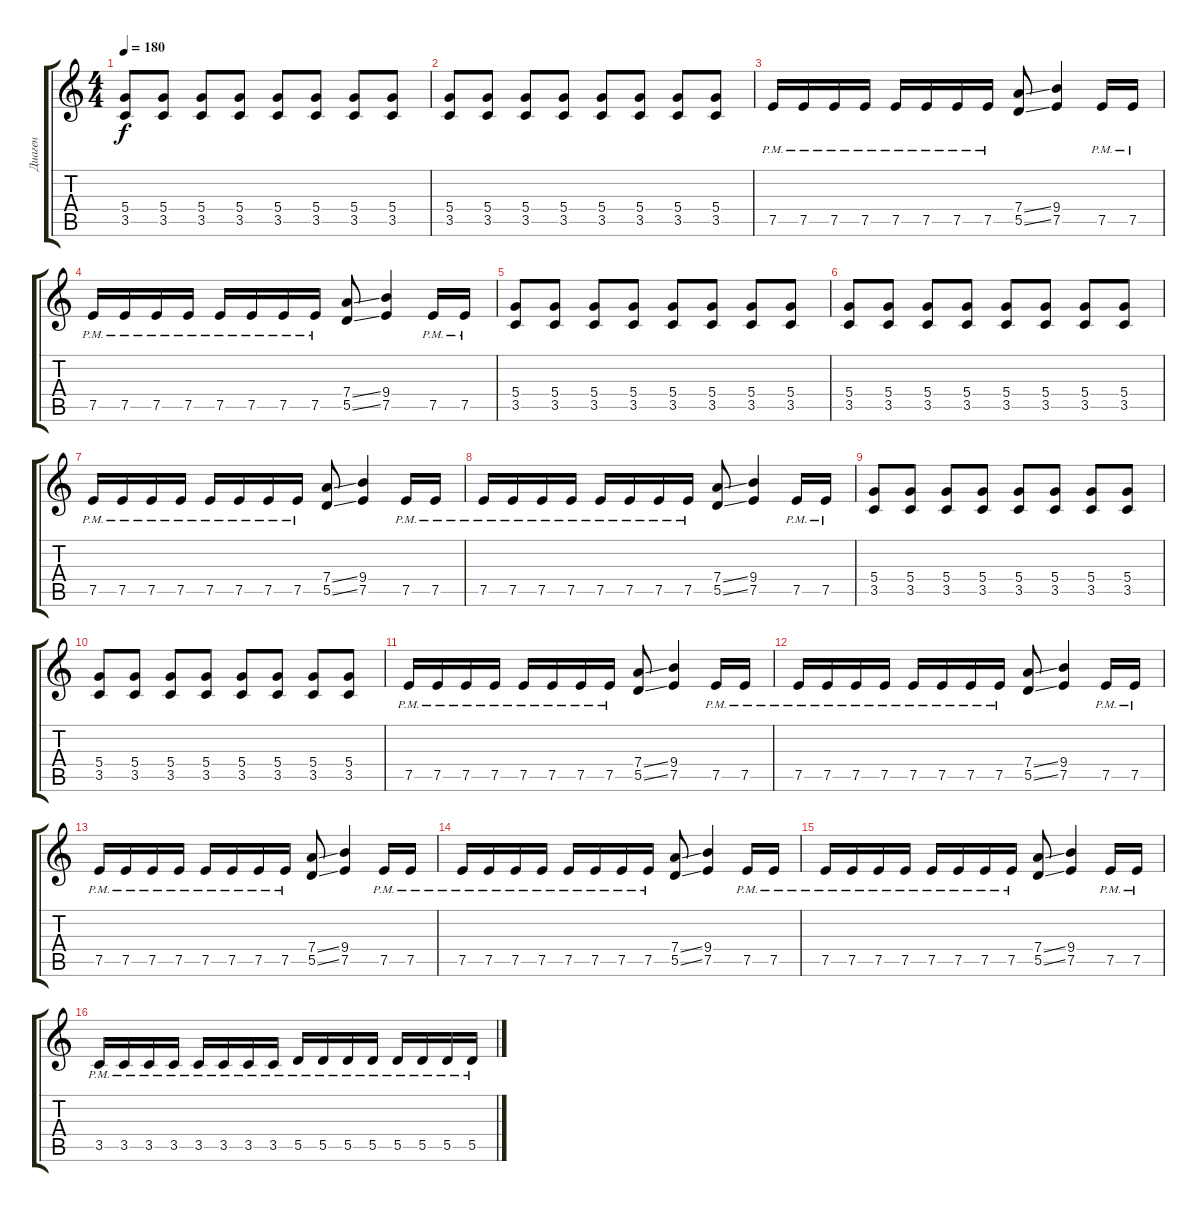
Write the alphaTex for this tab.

\track ("Диаген" "Диаген") {instrument overdrivenguitar}
\staff {score tabs}
\tuning (E4 B3 G3 D3 A2 E2) {hide}
\ts (4 4)
\tempo 180
\clef g2
\ks c
(5.4 3.5).8{dy f} (5.4 3.5).8 (5.4 3.5).8 (5.4 3.5).8 (5.4 3.5).8 (5.4 3.5).8 (5.4 3.5).8 (5.4 3.5).8 |
(5.4 3.5).8 (5.4 3.5).8 (5.4 3.5).8 (5.4 3.5).8 (5.4 3.5).8 (5.4 3.5).8 (5.4 3.5).8 (5.4 3.5).8 |
7.5{pm}.16 7.5{pm}.16 7.5{pm}.16 7.5{pm}.16 7.5{pm}.16 7.5{pm}.16 7.5{pm}.16 7.5{pm}.16 (7.4{ss} 5.5{ss}).8 (9.4 7.5).4 7.5{pm}.16 7.5{pm}.16 |
7.5{pm}.16 7.5{pm}.16 7.5{pm}.16 7.5{pm}.16 7.5{pm}.16 7.5{pm}.16 7.5{pm}.16 7.5{pm}.16 (7.4{ss} 5.5{ss}).8 (9.4 7.5).4 7.5{pm}.16 7.5{pm}.16 |
(5.4 3.5).8 (5.4 3.5).8 (5.4 3.5).8 (5.4 3.5).8 (5.4 3.5).8 (5.4 3.5).8 (5.4 3.5).8 (5.4 3.5).8 |
(5.4 3.5).8 (5.4 3.5).8 (5.4 3.5).8 (5.4 3.5).8 (5.4 3.5).8 (5.4 3.5).8 (5.4 3.5).8 (5.4 3.5).8 |
7.5{pm}.16 7.5{pm}.16 7.5{pm}.16 7.5{pm}.16 7.5{pm}.16 7.5{pm}.16 7.5{pm}.16 7.5{pm}.16 (7.4{ss} 5.5{ss}).8 (9.4 7.5).4 7.5{pm}.16 7.5{pm}.16 |
7.5{pm}.16 7.5{pm}.16 7.5{pm}.16 7.5{pm}.16 7.5{pm}.16 7.5{pm}.16 7.5{pm}.16 7.5{pm}.16 (7.4{ss} 5.5{ss}).8 (9.4 7.5).4 7.5{pm}.16 7.5{pm}.16 |
(5.4 3.5).8 (5.4 3.5).8 (5.4 3.5).8 (5.4 3.5).8 (5.4 3.5).8 (5.4 3.5).8 (5.4 3.5).8 (5.4 3.5).8 |
(5.4 3.5).8 (5.4 3.5).8 (5.4 3.5).8 (5.4 3.5).8 (5.4 3.5).8 (5.4 3.5).8 (5.4 3.5).8 (5.4 3.5).8 |
7.5{pm}.16 7.5{pm}.16 7.5{pm}.16 7.5{pm}.16 7.5{pm}.16 7.5{pm}.16 7.5{pm}.16 7.5{pm}.16 (7.4{ss} 5.5{ss}).8 (9.4 7.5).4 7.5{pm}.16 7.5{pm}.16 |
7.5{pm}.16 7.5{pm}.16 7.5{pm}.16 7.5{pm}.16 7.5{pm}.16 7.5{pm}.16 7.5{pm}.16 7.5{pm}.16 (7.4{ss} 5.5{ss}).8 (9.4 7.5).4 7.5{pm}.16 7.5{pm}.16 |
7.5{pm}.16 7.5{pm}.16 7.5{pm}.16 7.5{pm}.16 7.5{pm}.16 7.5{pm}.16 7.5{pm}.16 7.5{pm}.16 (7.4{ss} 5.5{ss}).8 (9.4 7.5).4 7.5{pm}.16 7.5{pm}.16 |
7.5{pm}.16 7.5{pm}.16 7.5{pm}.16 7.5{pm}.16 7.5{pm}.16 7.5{pm}.16 7.5{pm}.16 7.5{pm}.16 (7.4{ss} 5.5{ss}).8 (9.4 7.5).4 7.5{pm}.16 7.5{pm}.16 |
7.5{pm}.16 7.5{pm}.16 7.5{pm}.16 7.5{pm}.16 7.5{pm}.16 7.5{pm}.16 7.5{pm}.16 7.5{pm}.16 (7.4{ss} 5.5{ss}).8 (9.4 7.5).4 7.5{pm}.16 7.5{pm}.16 |
3.5{pm}.16 3.5{pm}.16 3.5{pm}.16 3.5{pm}.16 3.5{pm}.16 3.5{pm}.16 3.5{pm}.16 3.5{pm}.16 5.5{pm}.16 5.5{pm}.16 5.5{pm}.16 5.5{pm}.16 5.5{pm}.16 5.5{pm}.16 5.5{pm}.16 5.5{pm}.16
